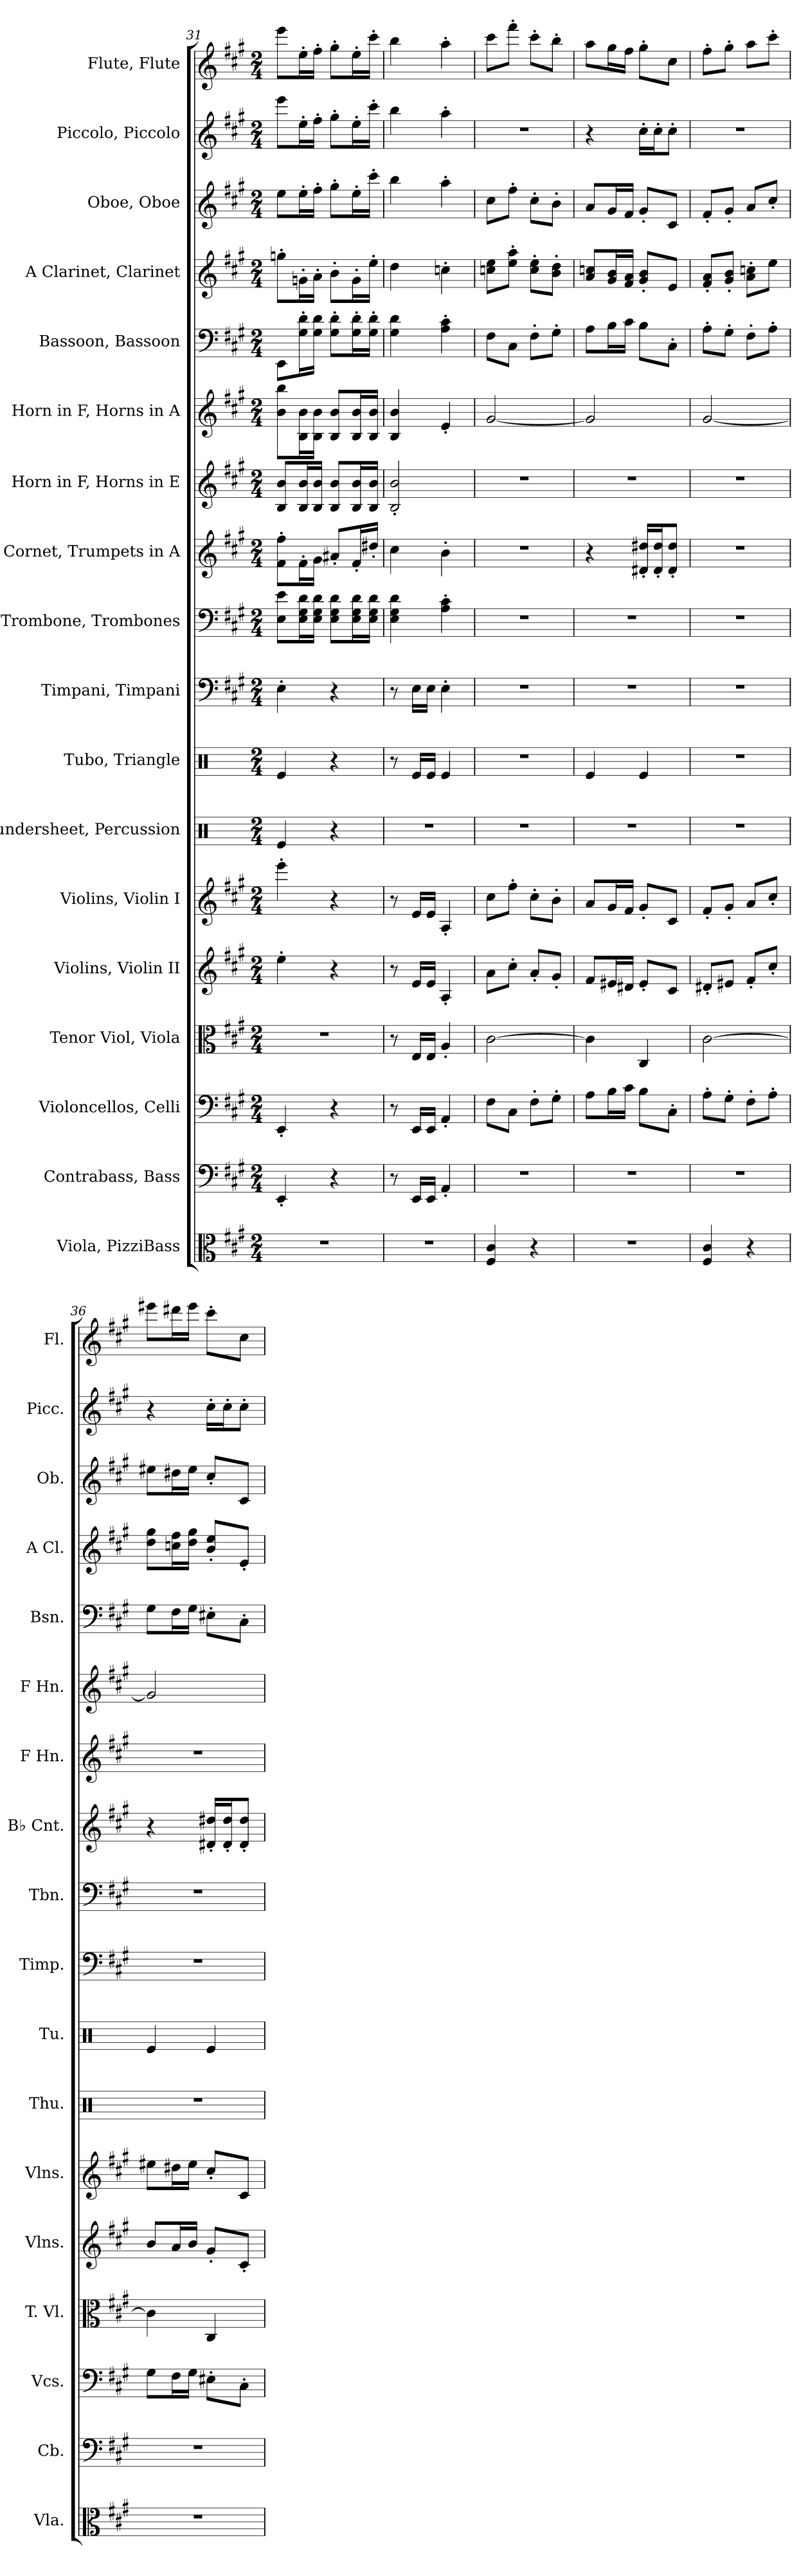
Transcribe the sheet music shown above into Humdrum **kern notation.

**kern	**kern	**kern	**kern	**kern	**kern	**kern	**kern	**kern	**kern	**kern	**kern	**kern	**kern	**kern	**kern	**kern	**kern
*part18	*part17	*part16	*part15	*part14	*part13	*part12	*part11	*part10	*part9	*part8	*part7	*part6	*part5	*part4	*part3	*part2	*part1
*staff18	*staff17	*staff16	*staff15	*staff14	*staff13	*staff12	*staff11	*staff10	*staff9	*staff8	*staff7	*staff6	*staff5	*staff4	*staff3	*staff2	*staff1
*I"Viola, PizziBass	*I"Contrabass, Bass	*I"Violoncellos, Celli	*I"Tenor Viol, Viola	*I"Violins, Violin II	*I"Violins, Violin I	*I"Thundersheet, Percussion	*I"Tubo, Triangle	*I"Timpani, Timpani	*I"Trombone, Trombones	*I"B♭ Cornet, Trumpets in A	*I"Horn in F, Horns in E	*I"Horn in F, Horns in A	*I"Bassoon, Bassoon	*I"A Clarinet, Clarinet	*I"Oboe, Oboe	*I"Piccolo, Piccolo	*I"Flute, Flute
*I'Vla.	*I'Cb.	*I'Vcs.	*I'T. Vl.	*I'Vlns.	*I'Vlns.	*I'Thu.	*I'Tu.	*I'Timp.	*I'Tbn.	*I'B♭ Cnt.	*I'F Hn.	*I'F Hn.	*I'Bsn.	*I'A Cl.	*I'Ob.	*I'Picc.	*I'Fl.
*clefC3	*clefF4	*clefF4	*clefC3	*clefG2	*clefG2	*clefX	*clefX	*clefF4	*clefF4	*clefG2	*clefG2	*clefG2	*clefF4	*clefG2	*clefG2	*clefG2	*clefG2
*	*ITrd7c12	*	*	*	*	*	*	*	*	*ITrd1c2	*ITrd4c7	*ITrd4c7	*	*ITrd2c3	*	*ITrd-7c-12	*
*k[f#c#g#]	*k[f#c#g#]	*k[f#c#g#]	*k[f#c#g#]	*k[f#c#g#]	*k[f#c#g#]	*k[]	*k[]	*k[f#c#g#]	*k[f#c#g#]	*k[f#]	*k[f#c#]	*k[f#c#]	*k[f#c#g#]	*k[f#c#g#d#a#e#]	*k[f#c#g#]	*k[f#c#g#]	*k[f#c#g#]
*M2/4	*M2/4	*M2/4	*M2/4	*M2/4	*M2/4	*M2/4	*M2/4	*M2/4	*M2/4	*M2/4	*M2/4	*M2/4	*M2/4	*M2/4	*M2/4	*M2/4	*M2/4
=31	=31	=31	=31	=31	=31	=31	=31	=31	=31	=31	=31	=31	=31	=31	=31	=31	=31
2r	4EEE'/	4EE'/	2r	4ee'\	4eee'\	4Re/	4Re/	4E'\	8E\ 8e\L	8e\' 8ee\'L	8E/ 8e/L	8e\ 8ee\L	8EE\L	8een'\L	8ee\L	8eeee\L	8eee\L
.	.	.	.	.	.	.	.	.	16E\ 16G#\ 16d\L	16e'\L	16E/ 16e/L	16E\ 16e\L	16G#\' 16d\'L	16en'\L	16ee'\L	16eee'\L	16ee'\L
.	.	.	.	.	.	.	.	.	16E\ 16G#\ 16d\JJ	16f#\JJ	16E/ 16e/JJ	16E\ 16e\JJ	16G#\ 16d\JJ	16f#'\JJ	16ff#'\JJ	16fff#'\JJ	16ff#'\JJ
.	4r	4r	.	4r	4r	4r	4r	4r	8E\ 8G#\ 8d\L	8g#X'/L	8E/ 8e/L	8E/ 8e/L	8G#\' 8d\'L	8g#'\L	8gg#'\L	8ggg#'\L	8gg#'\L
.	.	.	.	.	.	.	.	.	16E\ 16G#\ 16d\L	16e'/L	16E/ 16e/L	16E/ 16e/L	16G#\' 16d\'L	16e'\L	16ee'\L	16eee'\L	16ee'\L
.	.	.	.	.	.	.	.	.	16E\ 16G#\ 16d\JJ	16cc#X'/JJ	16E/ 16e/JJ	16E/ 16e/JJ	16G#\' 16d\'JJ	16cc#'\JJ	16ccc#'\JJ	16cccc#'\JJ	16ccc#'\JJ
=32	=32	=32	=32	=32	=32	=32	=32	=32	=32	=32	=32	=32	=32	=32	=32	=32	=32
2r	8r	8r	8r	8r	8r	2r	8r	8r	4E\ 4G#\ 4d\	4b\	2E/' 2e/'	4E/ 4e/	4G#\ 4d\	4b\	4bb\	4bbb\	4bb\
.	16EEE/LL	16EE/LL	16E/LL	16e/LL	16e/LL	.	16Re/LL	16E\LL	.	.	.	.	.	.	.	.	.
.	16EEE/JJ	16EE/JJ	16E/JJ	16e/JJ	16e/JJ	.	16Re/JJ	16E\JJ	.	.	.	.	.	.	.	.	.
.	4AAA'/	4AA'/	4A'/	4A'/	4A'/	.	4Re/	4E'\	4A\' 4c#\'	4a'\	.	4A'/	4A\' 4c#\'	4an'\	4aa'\	4aaa'\	4aa'\
!!LO:PB:g=z
=33	=33	=33	=33	=33	=33	=33	=33	=33	=33	=33	=33	=33	=33	=33	=33	=33	=33
4F#/ 4c#/	2r	8F#\L	[2c#\	8a\L	8cc#\L	2r	2r	2r	2r	2r	2r	[2c#/	8F#\L	8an\ 8cc#\L	8cc#\L	2r	8ccc#\L
.	.	8C#\J	.	8cc#'\J	8ff#'\J	.	.	.	.	.	.	.	8C#\J	8cc#\' 8ff#\'J	8ff#'\J	.	8fff#'\J
4r	.	8F#'\L	.	8a'/L	8cc#'\L	.	.	.	.	.	.	.	8F#'\L	8a\' 8cc#\'L	8cc#'\L	.	8ccc#'\L
.	.	8G#'\J	.	8g#'/J	8b'\J	.	.	.	.	.	.	.	8G#'\J	8g#\' 8b\'J	8b'\J	.	8bb'\J
=34	=34	=34	=34	=34	=34	=34	=34	=34	=34	=34	=34	=34	=34	=34	=34	=34	=34
2r	2r	8A\L	4c#\]	8f#/L	8a/L	2r	4Re/	2r	2r	4r	2r	2c#/]	8A\L	8f#/ 8an/L	8a/L	4r	8aa\L
.	.	16B\L	.	16e#X/L	16g#/L	.	.	.	.	.	.	.	16B\L	16e#/ 16g#/L	16g#/L	.	16gg#\L
.	.	16c#\JJ	.	16d#X/JJ	16f#/JJ	.	.	.	.	.	.	.	16c#\JJ	16d#/ 16f#/JJ	16f#/JJ	.	16ff#\JJ
.	.	8B\L	4C#/	8e#'/L	8g#'/L	.	4Re/	.	.	16c#X/' 16cc#X/'LL	.	.	8B\L	8e#/' 8g#/'L	8g#'/L	16ccc#'\LL	8gg#'\L
.	.	.	.	.	.	.	.	.	.	16c#/' 16cc#/'J	.	.	.	.	.	16ccc#'\J	.
.	.	8C#'\J	.	8c#/J	8c#/J	.	.	.	.	8c#/' 8cc#/'J	.	.	8C#'\J	8c#/J	8c#/J	8ccc#'\J	8cc#\J
=35	=35	=35	=35	=35	=35	=35	=35	=35	=35	=35	=35	=35	=35	=35	=35	=35	=35
4F#/ 4c#/	2r	8A'\L	[2c#\	8d#X'/L	8f#'/L	2r	2r	2r	2r	2r	2r	[2c#/	8A'\L	8d#/' 8f#/'L	8f#'/L	2r	8ff#'\L
.	.	8G#'\J	.	8e#X/J	8g#'/J	.	.	.	.	.	.	.	8G#'\J	8e#/' 8g#/'J	8g#'/J	.	8gg#'\J
4r	.	8F#'\L	.	8f#'/L	8a/L	.	.	.	.	.	.	.	8F#'\L	8f#\' 8an\'L	8a/L	.	8aa\L
.	.	8A'\J	.	8cc#'/J	8cc#'/J	.	.	.	.	.	.	.	8A'\J	8cc#\J	8cc#'/J	.	8ccc#'\J
=36	=36	=36	=36	=36	=36	=36	=36	=36	=36	=36	=36	=36	=36	=36	=36	=36	=36
2r	2r	8G#\L	4c#\]	8b/L	8ee#X\L	2r	4Re/	2r	2r	4r	2r	2c#/]	8G#\L	8b\ 8ee#\L	8ee#X\L	4r	8eee#X\L
.	.	16F#\L	.	16a/L	16dd#X\L	.	.	.	.	.	.	.	16F#\L	16an\ 16dd#\L	16dd#X\L	.	16ddd#X\L
.	.	16G#\JJ	.	16b/JJ	16ee#\JJ	.	.	.	.	.	.	.	16G#\JJ	16b\ 16ee#\JJ	16ee#\JJ	.	16eee#\JJ
.	.	8E#X'\L	4C#/	8g#'/L	8cc#'/L	.	4Re/	.	.	16c#X/' 16cc#X/'LL	.	.	8E#X'\L	8g#/' 8cc#/'L	8cc#'/L	16ccc#'\LL	8ccc#'\L
.	.	.	.	.	.	.	.	.	.	16c#/' 16cc#/'J	.	.	.	.	.	16ccc#'\J	.
.	.	8C#'\J	.	8c#'/J	8c#/J	.	.	.	.	8c#/' 8cc#/'J	.	.	8C#'\J	8c#'/J	8c#/J	8ccc#'\J	8cc#\J
=	=	=	=	=	=	=	=	=	=	=	=	=	=	=	=	=	=
*-	*-	*-	*-	*-	*-	*-	*-	*-	*-	*-	*-	*-	*-	*-	*-	*-	*-
